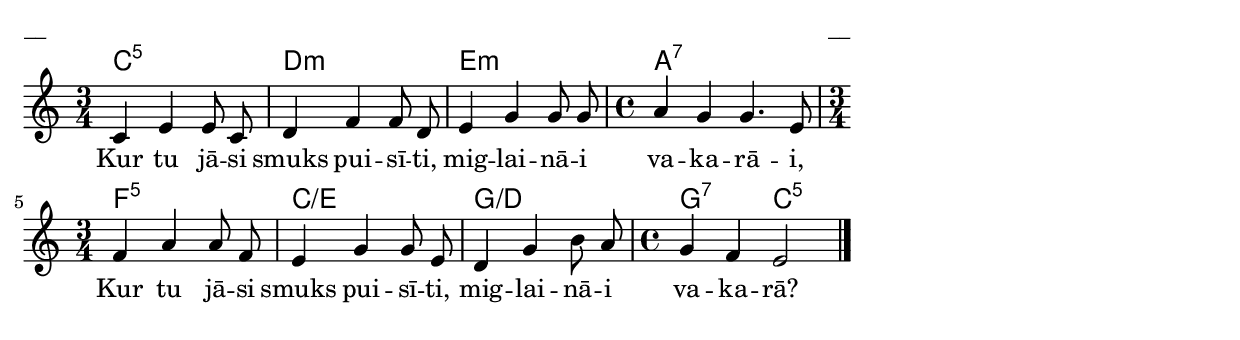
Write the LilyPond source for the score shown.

\version "2.13.16" 
%\header {
% title = "Kur tu jāsi, smuks puisīti"
%}
% Austras dziesmu burtnīca, 17.lpp.
\paper {
line-width = 14\cm
left-margin = 0.4\cm
between-system-padding = 0.3\cm
between-system-space = 0.3\cm
}
\layout {
indent = #0
ragged-last = ##f
}

voiceA = \relative c' {
\clef "treble"
\key c \major
\time 3/4
c4 e e8 c | d4 f f8 d | e4 g g8 g \time 4/4
a4 g4 g4. e8
\time 3/4
f4 a a8 f | e4 g g8 e | d4 g b8 a \time 4/4
g4 f e2 
\bar "|." 
}


lyricA = \lyricmode {
Kur tu jā -- si smuks pui -- sī -- ti, mig -- lai -- nā -- i va -- ka -- rā -- i, 
Kur tu jā -- si smuks pui -- sī -- ti, mig -- lai -- nā -- i va -- ka -- rā?
}


chordsA = \chordmode {
\time 3/4
c2.:5 | d2.:m | e2.:m \time 4/4
a1:7
\time 3/4
f2.:5 | c2.:/e | g2.:/d \time 4/4
g2:7 c2:5
}

fullScore = <<
\new ChordNames { \chordsA }
\new Staff {
<<
\new Voice = "voiceA" { \oneVoice \autoBeamOff \voiceA }
\lyricsto "voiceA" \new Lyrics \lyricA
>>
}
>>

\score {
\fullScore
\header { piece = "__" opus = "__" }
}
\markup { \with-color #(x11-color 'white) \sans \smaller "__" }
\score {
\unfoldRepeats
\fullScore
\midi {
\context { \Staff \remove "Staff_performer" }
\context { \Voice \consists "Staff_performer" }
}
}


